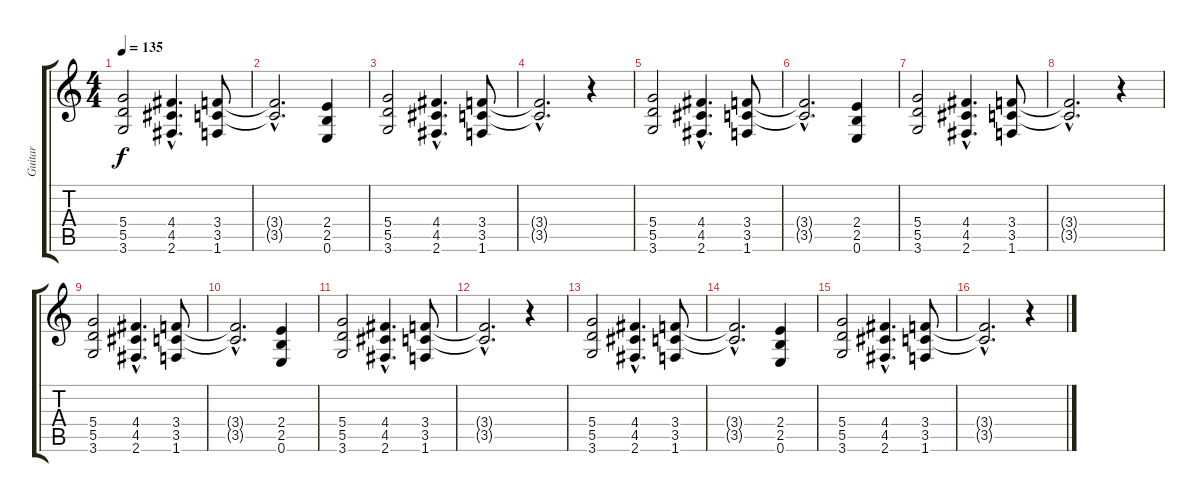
\track ("Guitar" "Guitar") {instrument overdrivenguitar}
\staff {score tabs}
\tuning (E4 B3 G3 D3 A2 E2) {hide}
\ts (4 4)
\tempo 135
\clef g2
\ks c
(5.4 5.5 3.6).2{dy f} (4.4{hac} 4.5{hac} 2.6{hac}).4{d} (3.4 3.5 1.6).8 |
(3.4{hac t} 3.5{hac t}).2{d} (2.4 2.5 0.6).4 |
(5.4 5.5 3.6).2 (4.4{hac} 4.5{hac} 2.6{hac}).4{d} (3.4 3.5 1.6).8 |
(3.4{hac t} 3.5{hac t}).2{d} r.4 |
(5.4 5.5 3.6).2 (4.4{hac} 4.5{hac} 2.6{hac}).4{d} (3.4 3.5 1.6).8 |
(3.4{hac t} 3.5{hac t}).2{d} (2.4 2.5 0.6).4 |
(5.4 5.5 3.6).2 (4.4{hac} 4.5{hac} 2.6{hac}).4{d} (3.4 3.5 1.6).8 |
(3.4{hac t} 3.5{hac t}).2{d} r.4 |
(5.4 5.5 3.6).2 (4.4{hac} 4.5{hac} 2.6{hac}).4{d} (3.4 3.5 1.6).8 |
(3.4{hac t} 3.5{hac t}).2{d} (2.4 2.5 0.6).4 |
(5.4 5.5 3.6).2 (4.4{hac} 4.5{hac} 2.6{hac}).4{d} (3.4 3.5 1.6).8 |
(3.4{hac t} 3.5{hac t}).2{d} r.4 |
(5.4 5.5 3.6).2 (4.4{hac} 4.5{hac} 2.6{hac}).4{d} (3.4 3.5 1.6).8 |
(3.4{hac t} 3.5{hac t}).2{d} (2.4 2.5 0.6).4 |
(5.4 5.5 3.6).2 (4.4{hac} 4.5{hac} 2.6{hac}).4{d} (3.4 3.5 1.6).8 |
(3.4{hac t} 3.5{hac t}).2{d} r.4
